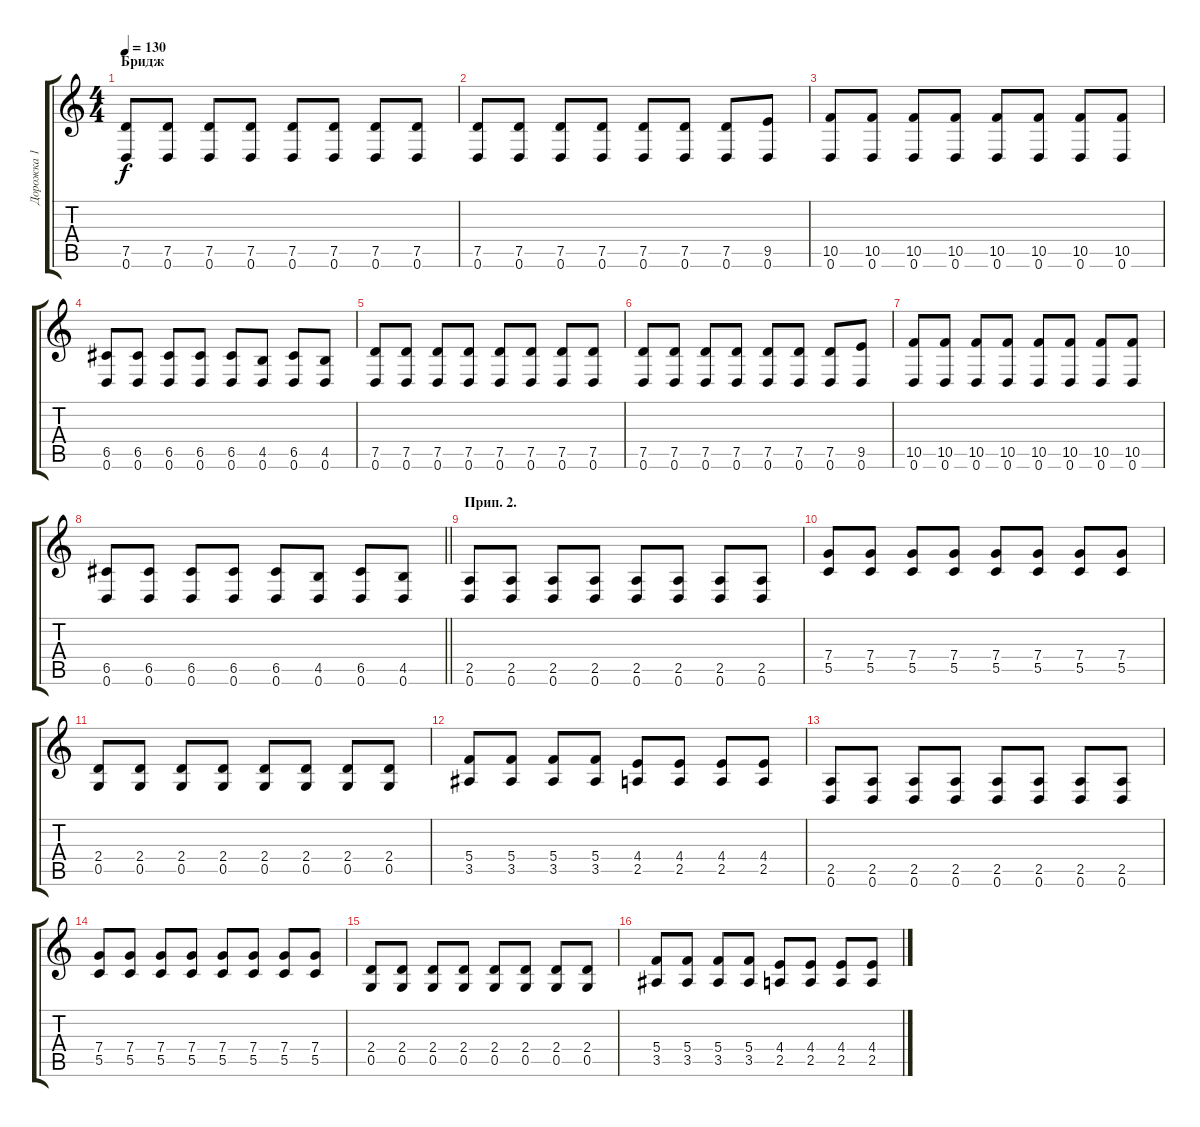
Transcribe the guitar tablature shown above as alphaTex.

\track ("Дорожка 1" "Дорожка 1") {instrument acousticguitarsteel}
\staff {score tabs}
\tuning (D4 A3 F3 C3 G2 D2) {hide}
\ts (4 4)
\section ("" "Бридж")
\tempo 130
\clef g2
\ks c
(7.5 0.6).8{dy f} (7.5 0.6).8 (7.5 0.6).8 (7.5 0.6).8 (7.5 0.6).8 (7.5 0.6).8 (7.5 0.6).8 (7.5 0.6).8 |
(7.5 0.6).8 (7.5 0.6).8 (7.5 0.6).8 (7.5 0.6).8 (7.5 0.6).8 (7.5 0.6).8 (7.5 0.6).8 (9.5 0.6).8 |
(10.5 0.6).8 (10.5 0.6).8 (10.5 0.6).8 (10.5 0.6).8 (10.5 0.6).8 (10.5 0.6).8 (10.5 0.6).8 (10.5 0.6).8 |
(6.5 0.6).8 (6.5 0.6).8 (6.5 0.6).8 (6.5 0.6).8 (6.5 0.6).8 (4.5 0.6).8 (6.5 0.6).8 (4.5 0.6).8 |
(7.5 0.6).8 (7.5 0.6).8 (7.5 0.6).8 (7.5 0.6).8 (7.5 0.6).8 (7.5 0.6).8 (7.5 0.6).8 (7.5 0.6).8 |
(7.5 0.6).8 (7.5 0.6).8 (7.5 0.6).8 (7.5 0.6).8 (7.5 0.6).8 (7.5 0.6).8 (7.5 0.6).8 (9.5 0.6).8 |
(10.5 0.6).8 (10.5 0.6).8 (10.5 0.6).8 (10.5 0.6).8 (10.5 0.6).8 (10.5 0.6).8 (10.5 0.6).8 (10.5 0.6).8 |
\barLineRight lightlight
(6.5 0.6).8 (6.5 0.6).8 (6.5 0.6).8 (6.5 0.6).8 (6.5 0.6).8 (4.5 0.6).8 (6.5 0.6).8 (4.5 0.6).8 |
\section ("" "Прип. 2.")
(2.5 0.6).8 (2.5 0.6).8 (2.5 0.6).8 (2.5 0.6).8 (2.5 0.6).8 (2.5 0.6).8 (2.5 0.6).8 (2.5 0.6).8 |
(7.4 5.5).8 (7.4 5.5).8 (7.4 5.5).8 (7.4 5.5).8 (7.4 5.5).8 (7.4 5.5).8 (7.4 5.5).8 (7.4 5.5).8 |
(2.4 0.5).8 (2.4 0.5).8 (2.4 0.5).8 (2.4 0.5).8 (2.4 0.5).8 (2.4 0.5).8 (2.4 0.5).8 (2.4 0.5).8 |
(5.4 3.5).8 (5.4 3.5).8 (5.4 3.5).8 (5.4 3.5).8 (4.4 2.5).8 (4.4 2.5).8 (4.4 2.5).8 (4.4 2.5).8 |
(2.5 0.6).8 (2.5 0.6).8 (2.5 0.6).8 (2.5 0.6).8 (2.5 0.6).8 (2.5 0.6).8 (2.5 0.6).8 (2.5 0.6).8 |
(7.4 5.5).8 (7.4 5.5).8 (7.4 5.5).8 (7.4 5.5).8 (7.4 5.5).8 (7.4 5.5).8 (7.4 5.5).8 (7.4 5.5).8 |
(2.4 0.5).8 (2.4 0.5).8 (2.4 0.5).8 (2.4 0.5).8 (2.4 0.5).8 (2.4 0.5).8 (2.4 0.5).8 (2.4 0.5).8 |
(5.4 3.5).8 (5.4 3.5).8 (5.4 3.5).8 (5.4 3.5).8 (4.4 2.5).8 (4.4 2.5).8 (4.4 2.5).8 (4.4 2.5).8
